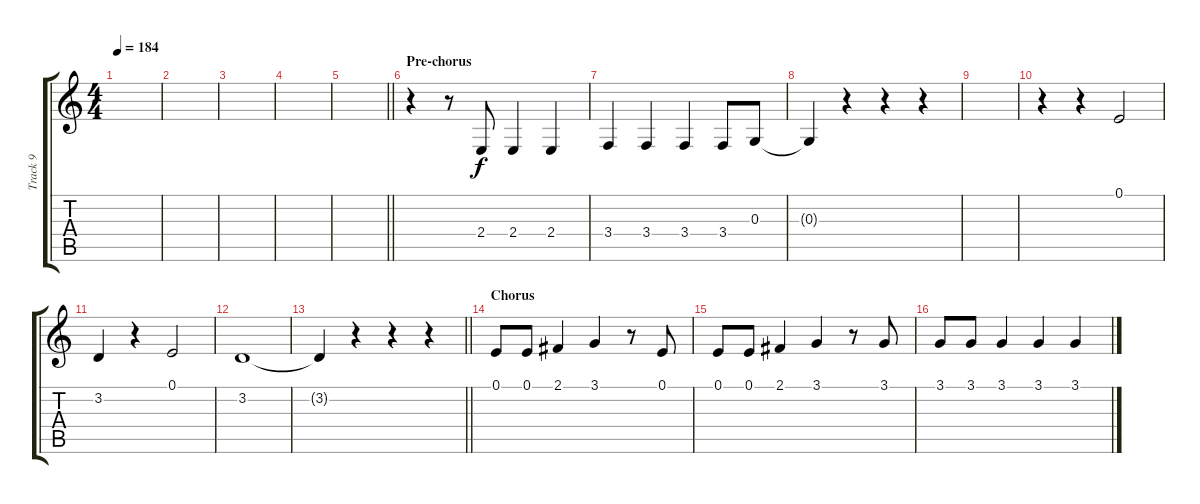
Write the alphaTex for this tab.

\track ("Track 9" "Track 9") {instrument lead1square}
\staff {score tabs}
\tuning (E4 B3 G3 D3 A2 D2) {hide}
\ts (4 4)
\tempo 184
\clef g2
\ks c
|
|
|
|
\barLineRight lightlight
|
\section ("" "Pre-chorus")
r.4 r.8 2.4.8 2.4.4 2.4.4 |
3.4.4 3.4.4 3.4.4 3.4.8 0.3.8 |
0.3{t}.4 r.4 r.4 r.4 |
|
r.4 r.4 0.1.2 |
3.2.4 r.4 0.1.2 |
3.2.1 |
\barLineRight lightlight
3.2{t}.4 r.4 r.4 r.4 |
\section ("" "Chorus")
0.1.8 0.1.8 2.1.4 3.1.4 r.8 0.1.8 |
0.1.8 0.1.8 2.1.4 3.1.4 r.8 3.1.8 |
3.1.8 3.1.8 3.1.4 3.1.4 3.1.4
